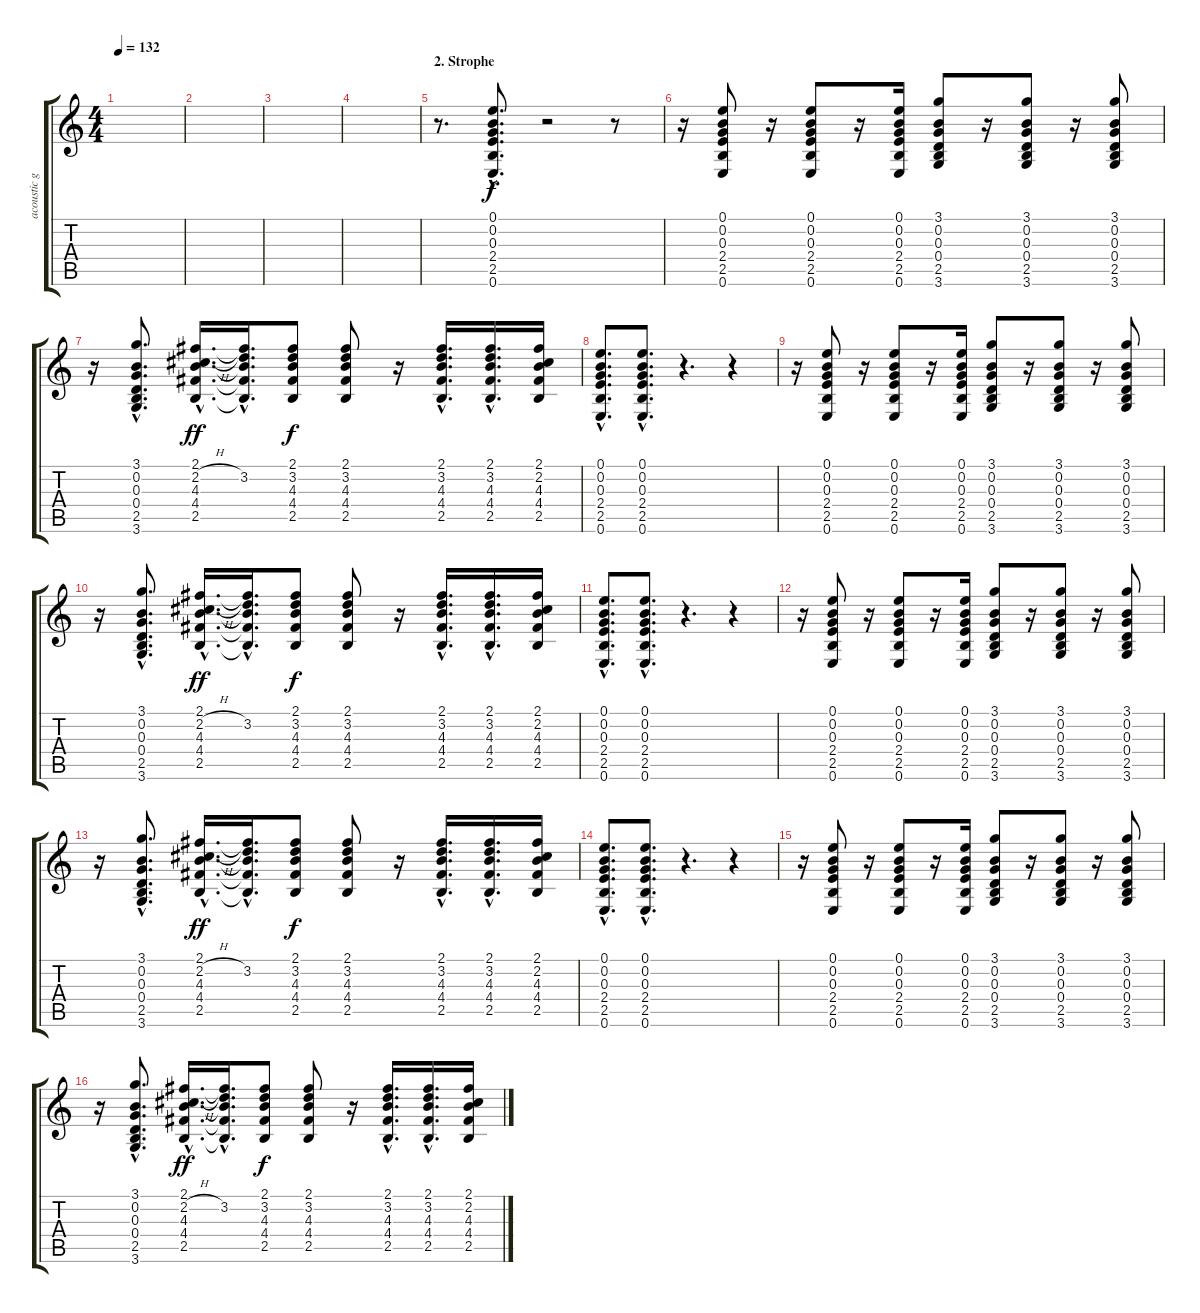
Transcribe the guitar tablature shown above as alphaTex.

\track ("acoustic guitar" "acoustic g") {instrument acousticguitarsteel}
\staff {score tabs}
\tuning (E4 B3 G3 D3 A2 E2) {hide}
\ts (4 4)
\tempo 132
\clef g2
\ks c
|
|
|
|
\section ("" "2. Strophe")
r.8{d instrument acousticguitarsteel} (0.1{hac} 0.2{hac} 0.3{hac} 2.4{hac} 2.5{hac} 0.6{hac}).8{d} r.2 r.8 |
r.16 (0.1 0.2 0.3 2.4 2.5 0.6).8 r.16 (0.1 0.2 0.3 2.4 2.5 0.6).8 r.16 (0.1 0.2 0.3 2.4 2.5 0.6).16 (3.1 0.2 0.3 0.4 2.5 3.6).8 r.16 (3.1 0.2 0.3 0.4 2.5 3.6).8 r.16 (3.1 0.2 0.3 0.4 2.5 3.6).8 |
r.16 (3.1{hac} 0.2{hac} 0.3{hac} 0.4{hac} 2.5{hac} 3.6{hac}).8{d} (2.1{hac} 2.2{h hac} 4.3{hac} 4.4{hac} 2.5{hac}).16{d dy ff} (2.1{hac t} 3.2{hac} 4.3{hac t} 4.4{hac t} 2.5{hac t}).16{d} (2.1 3.2 4.3 4.4 2.5).8{dy f} (2.1 3.2 4.3 4.4 2.5).8 r.16 (2.1{hac} 3.2{hac} 4.3{hac} 4.4{hac} 2.5{hac}).16{d} (2.1{hac} 3.2{hac} 4.3{hac} 4.4{hac} 2.5{hac}).16{d} (2.1 2.2 4.3 4.4 2.5).16 |
(0.1{hac} 0.2{hac} 0.3{hac} 2.4{hac} 2.5{hac} 0.6{hac}).8{d} (0.1{hac} 0.2{hac} 0.3{hac} 2.4{hac} 2.5{hac} 0.6{hac}).8{d} r.4{d} r.4 |
r.16 (0.1 0.2 0.3 2.4 2.5 0.6).8 r.16 (0.1 0.2 0.3 2.4 2.5 0.6).8 r.16 (0.1 0.2 0.3 2.4 2.5 0.6).16 (3.1 0.2 0.3 0.4 2.5 3.6).8 r.16 (3.1 0.2 0.3 0.4 2.5 3.6).8 r.16 (3.1 0.2 0.3 0.4 2.5 3.6).8 |
r.16 (3.1{hac} 0.2{hac} 0.3{hac} 0.4{hac} 2.5{hac} 3.6{hac}).8{d} (2.1{hac} 2.2{h hac} 4.3{hac} 4.4{hac} 2.5{hac}).16{d dy ff} (2.1{hac t} 3.2{hac} 4.3{hac t} 4.4{hac t} 2.5{hac t}).16{d} (2.1 3.2 4.3 4.4 2.5).8{dy f} (2.1 3.2 4.3 4.4 2.5).8 r.16 (2.1{hac} 3.2{hac} 4.3{hac} 4.4{hac} 2.5{hac}).16{d} (2.1{hac} 3.2{hac} 4.3{hac} 4.4{hac} 2.5{hac}).16{d} (2.1 2.2 4.3 4.4 2.5).16 |
(0.1{hac} 0.2{hac} 0.3{hac} 2.4{hac} 2.5{hac} 0.6{hac}).8{d} (0.1{hac} 0.2{hac} 0.3{hac} 2.4{hac} 2.5{hac} 0.6{hac}).8{d} r.4{d} r.4 |
r.16 (0.1 0.2 0.3 2.4 2.5 0.6).8 r.16 (0.1 0.2 0.3 2.4 2.5 0.6).8 r.16 (0.1 0.2 0.3 2.4 2.5 0.6).16 (3.1 0.2 0.3 0.4 2.5 3.6).8 r.16 (3.1 0.2 0.3 0.4 2.5 3.6).8 r.16 (3.1 0.2 0.3 0.4 2.5 3.6).8 |
r.16 (3.1{hac} 0.2{hac} 0.3{hac} 0.4{hac} 2.5{hac} 3.6{hac}).8{d} (2.1{hac} 2.2{h hac} 4.3{hac} 4.4{hac} 2.5{hac}).16{d dy ff} (2.1{hac t} 3.2{hac} 4.3{hac t} 4.4{hac t} 2.5{hac t}).16{d} (2.1 3.2 4.3 4.4 2.5).8{dy f} (2.1 3.2 4.3 4.4 2.5).8 r.16 (2.1{hac} 3.2{hac} 4.3{hac} 4.4{hac} 2.5{hac}).16{d} (2.1{hac} 3.2{hac} 4.3{hac} 4.4{hac} 2.5{hac}).16{d} (2.1 2.2 4.3 4.4 2.5).16 |
(0.1{hac} 0.2{hac} 0.3{hac} 2.4{hac} 2.5{hac} 0.6{hac}).8{d} (0.1{hac} 0.2{hac} 0.3{hac} 2.4{hac} 2.5{hac} 0.6{hac}).8{d} r.4{d} r.4 |
r.16 (0.1 0.2 0.3 2.4 2.5 0.6).8 r.16 (0.1 0.2 0.3 2.4 2.5 0.6).8 r.16 (0.1 0.2 0.3 2.4 2.5 0.6).16 (3.1 0.2 0.3 0.4 2.5 3.6).8 r.16 (3.1 0.2 0.3 0.4 2.5 3.6).8 r.16 (3.1 0.2 0.3 0.4 2.5 3.6).8 |
r.16 (3.1{hac} 0.2{hac} 0.3{hac} 0.4{hac} 2.5{hac} 3.6{hac}).8{d} (2.1{hac} 2.2{h hac} 4.3{hac} 4.4{hac} 2.5{hac}).16{d dy ff} (2.1{hac t} 3.2{hac} 4.3{hac t} 4.4{hac t} 2.5{hac t}).16{d} (2.1 3.2 4.3 4.4 2.5).8{dy f} (2.1 3.2 4.3 4.4 2.5).8 r.16 (2.1{hac} 3.2{hac} 4.3{hac} 4.4{hac} 2.5{hac}).16{d} (2.1{hac} 3.2{hac} 4.3{hac} 4.4{hac} 2.5{hac}).16{d} (2.1 2.2 4.3 4.4 2.5).16
